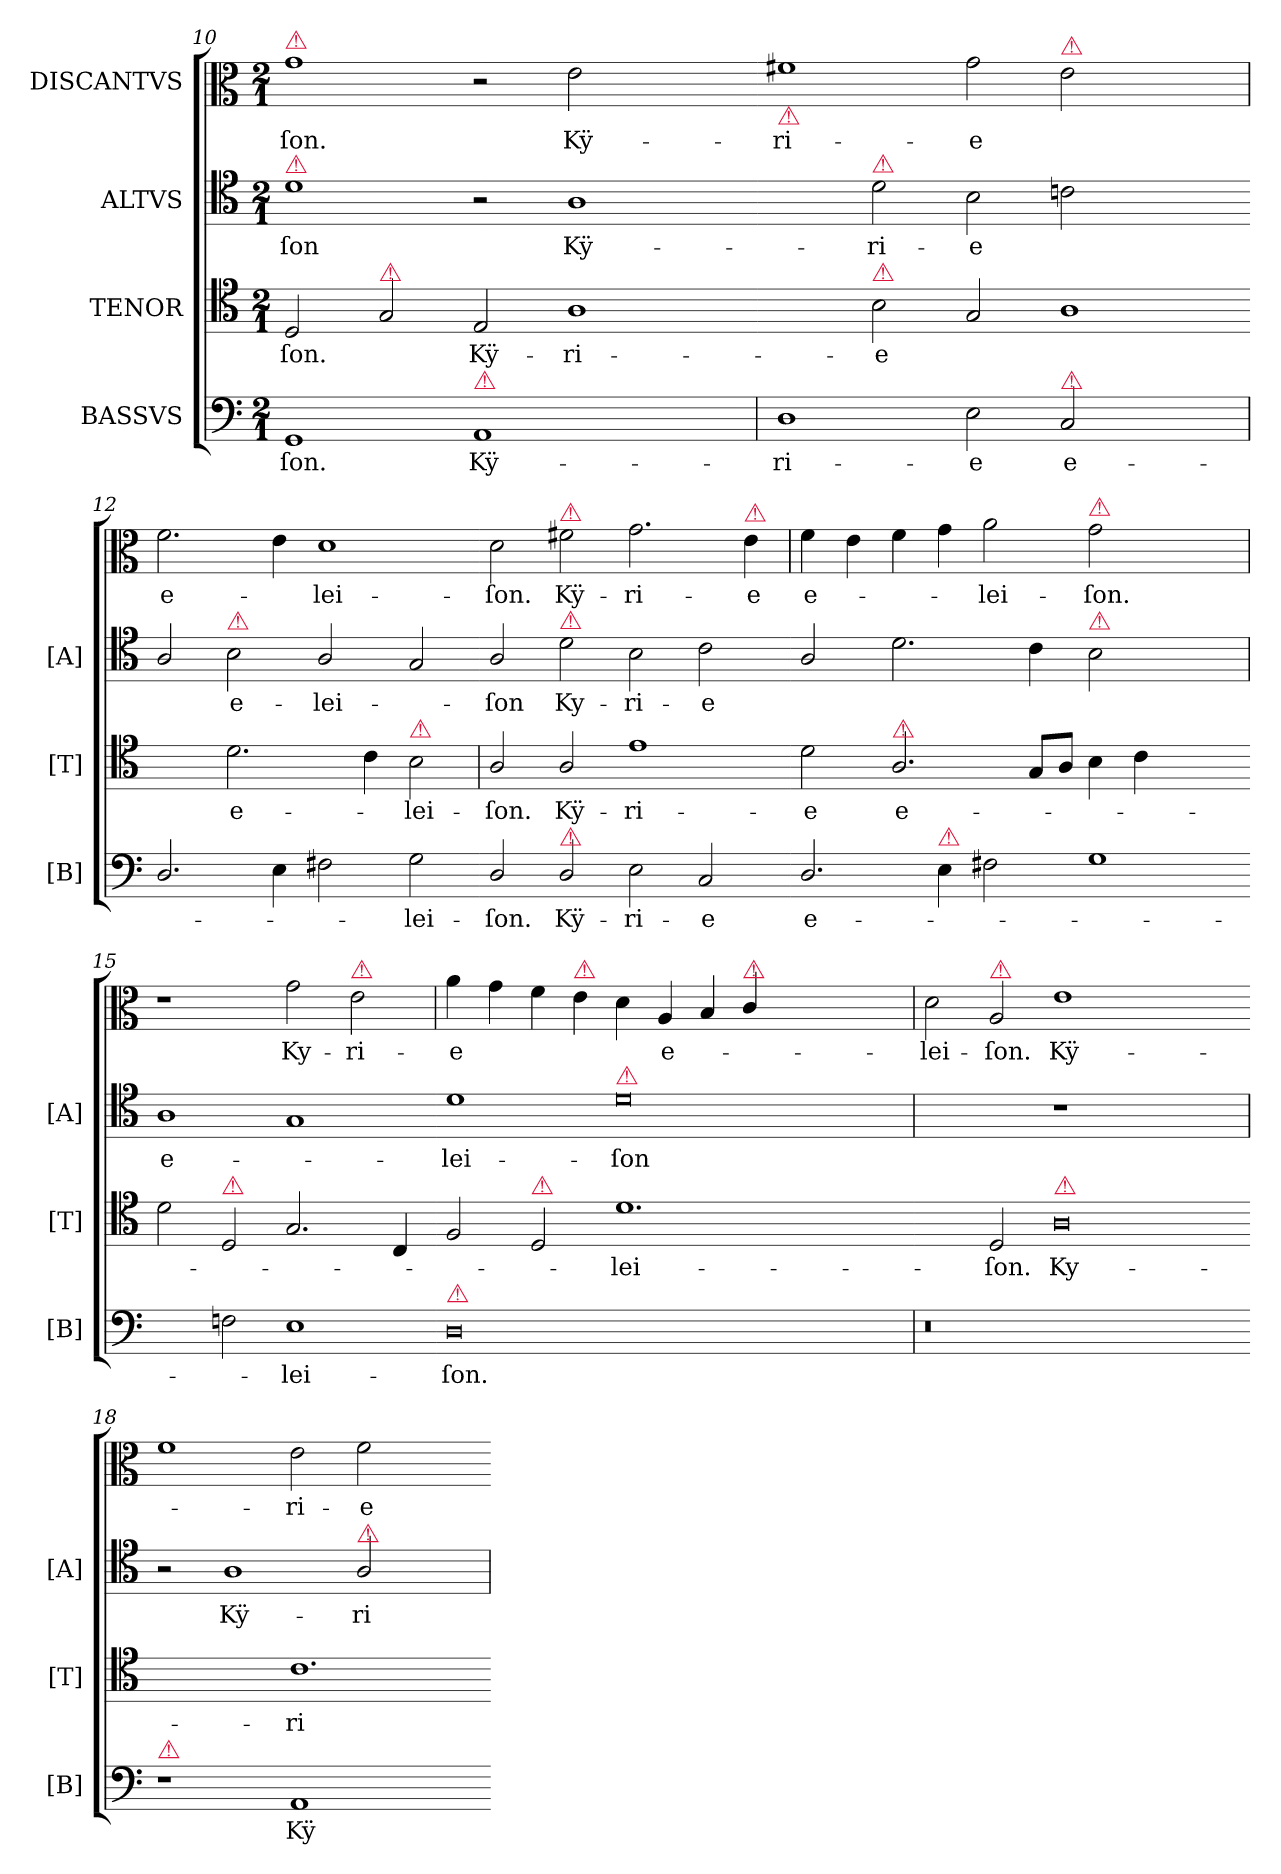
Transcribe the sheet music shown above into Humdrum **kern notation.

**kern	**text	**kern	**text	**kern	**text	**kern	**text
*part4	*part4	*part3	*part3	*part2	*part2	*part1	*part1
*staff4	*staff4	*staff3	*staff3	*staff2	*staff2	*staff1	*staff1
*I"BASSVS	*	*I"TENOR	*	*I"ALTVS	*	*I"DISCANTVS	*
*I'[B]	*	*I'[T]	*	*I'[A]	*	*	*
*clefF4	*	*clefC4	*	*clefC4	*	*clefC3	*
*k[]	*	*k[]	*	*k[]	*	*k[]	*
*D:dor	*	*D:dor	*	*D:dor	*	*D:dor	*
*M2/1	*	*M2/1	*	*M2/1	*	*M2/1	*
=10	=10	=10	=10	=10	=10	=10	=10
!	!	!	!	!	!	!LO:TX:a:color=crimson:t=⚠	!
!	!	!	!	!LO:TX:a:color=crimson:t=⚠	!	!	!
1GG	-ſon.	2D/	-ſon.	1d	-ſon	1g	-ſon.
!	!	!LO:TX:a:color=crimson:t=⚠	!	!	!	!	!
.	.	2G/	.	.	.	.	.
!LO:TX:a:color=crimson:t=⚠	!	!	!	!	!	!	!
1AA	Kÿ-	2E/	Kÿ-	2r	.	2r	.
.	.	1A\	-ri-	1A\	Kÿ-	2e\	Kÿ-
2ryy	.	.	.	.	.	2ryy	.
=11	=11-	=11-	=11-	=11-	=11-	=11-	=11-
!	!	!	!	!	!	!LO:TX:b:color=crimson:t=⚠	!
1D	-ri-	2ryy	.	2ryy	.	1f#X	-ri-
!	!	!	!	!LO:TX:a:color=crimson:t=⚠	!	!	!
!	!	!LO:TX:a:color=crimson:t=⚠	!	!	!	!	!
.	.	2B\	-e	2d\	-ri-	.	.
2E\	-e	2G/	.	2B\	-e	2g\	-e
!	!	!	!	!	!	!LO:TX:a:color=crimson:t=⚠	!
!LO:TX:a:color=crimson:t=⚠	!	!	!	!	!	!	!
2C/	e-	1A\	.	2cn\	.	2e\	.
2ryy	.	.	.	2ryy	.	2ryy	.
=12	=12	=12-	=12	=12-	=12	=12	=12
2.D/	.	2ryy	.	2A/	.	2.f\	e-
!	!	!	!	!LO:TX:a:color=crimson:t=⚠	!	!	!
.	.	2.d\	e-	2B\	e-	.	.
4E\	.	.	.	.	.	4e\	.
2F#X\	.	.	.	2A/	-lei-	1d	-lei-
.	.	4c\	.	.	.	.	.
!	!	!LO:TX:a:color=crimson:t=⚠	!	!	!	!	!
2G\	-lei-	2B\	-lei-	2G/	.	.	.
=13-	=13-	=13	=13-	=13-	=13-	=13-	=13-
2D/	-ſon.	2A/	-ſon.	2A/	-ſon	2d\	-ſon.
!	!	!	!	!	!	!LO:TX:a:color=crimson:t=⚠	!
!	!	!	!	!LO:TX:a:color=crimson:t=⚠	!	!	!
!LO:TX:a:color=crimson:t=⚠	!	!	!	!	!	!	!
2D/	Kÿ-	2A/	Kÿ-	2d\	Ky-	2f#X\	Kÿ-
2E\	-ri-	1e	-ri-	2B\	-ri-	2.g\	-ri-
2C/	-e	.	.	2c\	-e	.	.
!	!	!	!	!	!	!LO:TX:a:color=crimson:t=⚠	!
.	.	.	.	.	.	4e\	-e
=14-	=14	=14-	=14	=14-	=14	=14	=14
2.D/	e-	2d\	-e	2A/	.	4f\	e-
.	.	.	.	.	.	4e\	.
!	!	!LO:TX:a:color=crimson:t=⚠	!	!	!	!	!
.	.	2.A/	e-	2.d\	.	4f\	.
!LO:TX:a:color=crimson:t=⚠	!	!	!	!	!	!	!
4E\	.	.	.	.	.	4g\	.
2F#X\	.	.	.	.	.	2a\	-lei-
.	.	8G/L	.	4c\	.	.	.
.	.	8A/J	.	.	.	.	.
!	!	!	!	!	!	!LO:TX:a:color=crimson:t=⚠	!
!	!	!	!	!LO:TX:a:color=crimson:t=⚠	!	!	!
1G\	.	4B\	.	2B\	.	2g\	-ſon.
.	.	4c\	.	.	.	.	.
.	.	2ryy	.	2ryy	.	2ryy	.
=15-	=15	=15-	=15	=15	=15	=15	=15
2ryy	.	2d\	.	1A	e-	1r	.
!	!	!LO:TX:a:color=crimson:t=⚠	!	!	!	!	!
2Fn\	.	2D/	.	.	.	.	.
1E	-lei-	2.G/	.	1G	.	2g\	Ky-
!	!	!	!	!	!	!LO:TX:a:color=crimson:t=⚠	!
.	.	.	.	.	.	2e\	-ri-
.	.	4C/	.	.	.	.	.
=16-	=16	=16-	=16	=16-	=16	=16	=16
!LO:TX:a:color=crimson:t=⚠	!	!	!	!	!	!	!
0D	-ſon.	2F/	.	1d	-lei-	4a\	-e
.	.	.	.	.	.	4g\	.
!	!	!LO:TX:a:color=crimson:t=⚠	!	!	!	!	!
.	.	2D/	.	.	.	4f\	.
!	!	!	!	!	!	!LO:TX:a:color=crimson:t=⚠	!
.	.	.	.	.	.	4e\	.
!	!	!	!	!LO:TX:a:color=crimson:t=⚠	!	!	!
.	.	1.d	-lei-	0d	-ſon	4d\	.
.	.	.	.	.	.	4A/	e-
.	.	.	.	.	.	4B/	.
!	!	!	!	!	!	!LO:TX:a:color=crimson:t=⚠	!
.	.	.	.	.	.	4c/	.
1ryy	.	.	.	.	.	1ryy	.
.	.	2ryy	.	.	.	.	.
=17	=17	=17-	=17	=17	=17	=17	=17
0r	.	2ryy	.	1ryy	.	2d\	-lei-
!	!	!	!	!	!	!LO:TX:a:color=crimson:t=⚠	!
.	.	2D/	-ſon.	.	.	2A/	-ſon.
!	!	!LO:TX:a:color=crimson:t=⚠	!	!	!	!	!
.	.	0A	Ky-	1r	.	1e	Kÿ-
1ryy	.	.	.	1ryy	.	1ryy	.
=18-	=18-	=18-	=18-	=18	=18-	=18-	=18-
!LO:TX:a:color=crimson:t=⚠	!	!	!	!	!	!	!
1r	.	1ryy	.	2r	.	1f	.
.	.	.	.	1A	Kÿ-	.	.
1AA	Kÿ-	1.c	-ri-	.	.	2e\	-ri-
!	!	!	!	!LO:TX:a:color=crimson:t=⚠	!	!	!
.	.	.	.	2A/	-ri-	2f\	-e
2ryy	.	.	.	2ryy	.	2ryy	.
=-	=-	=-	=-	=	=-	=-	=-
*-	*-	*-	*-	*-	*-	*-	*-
